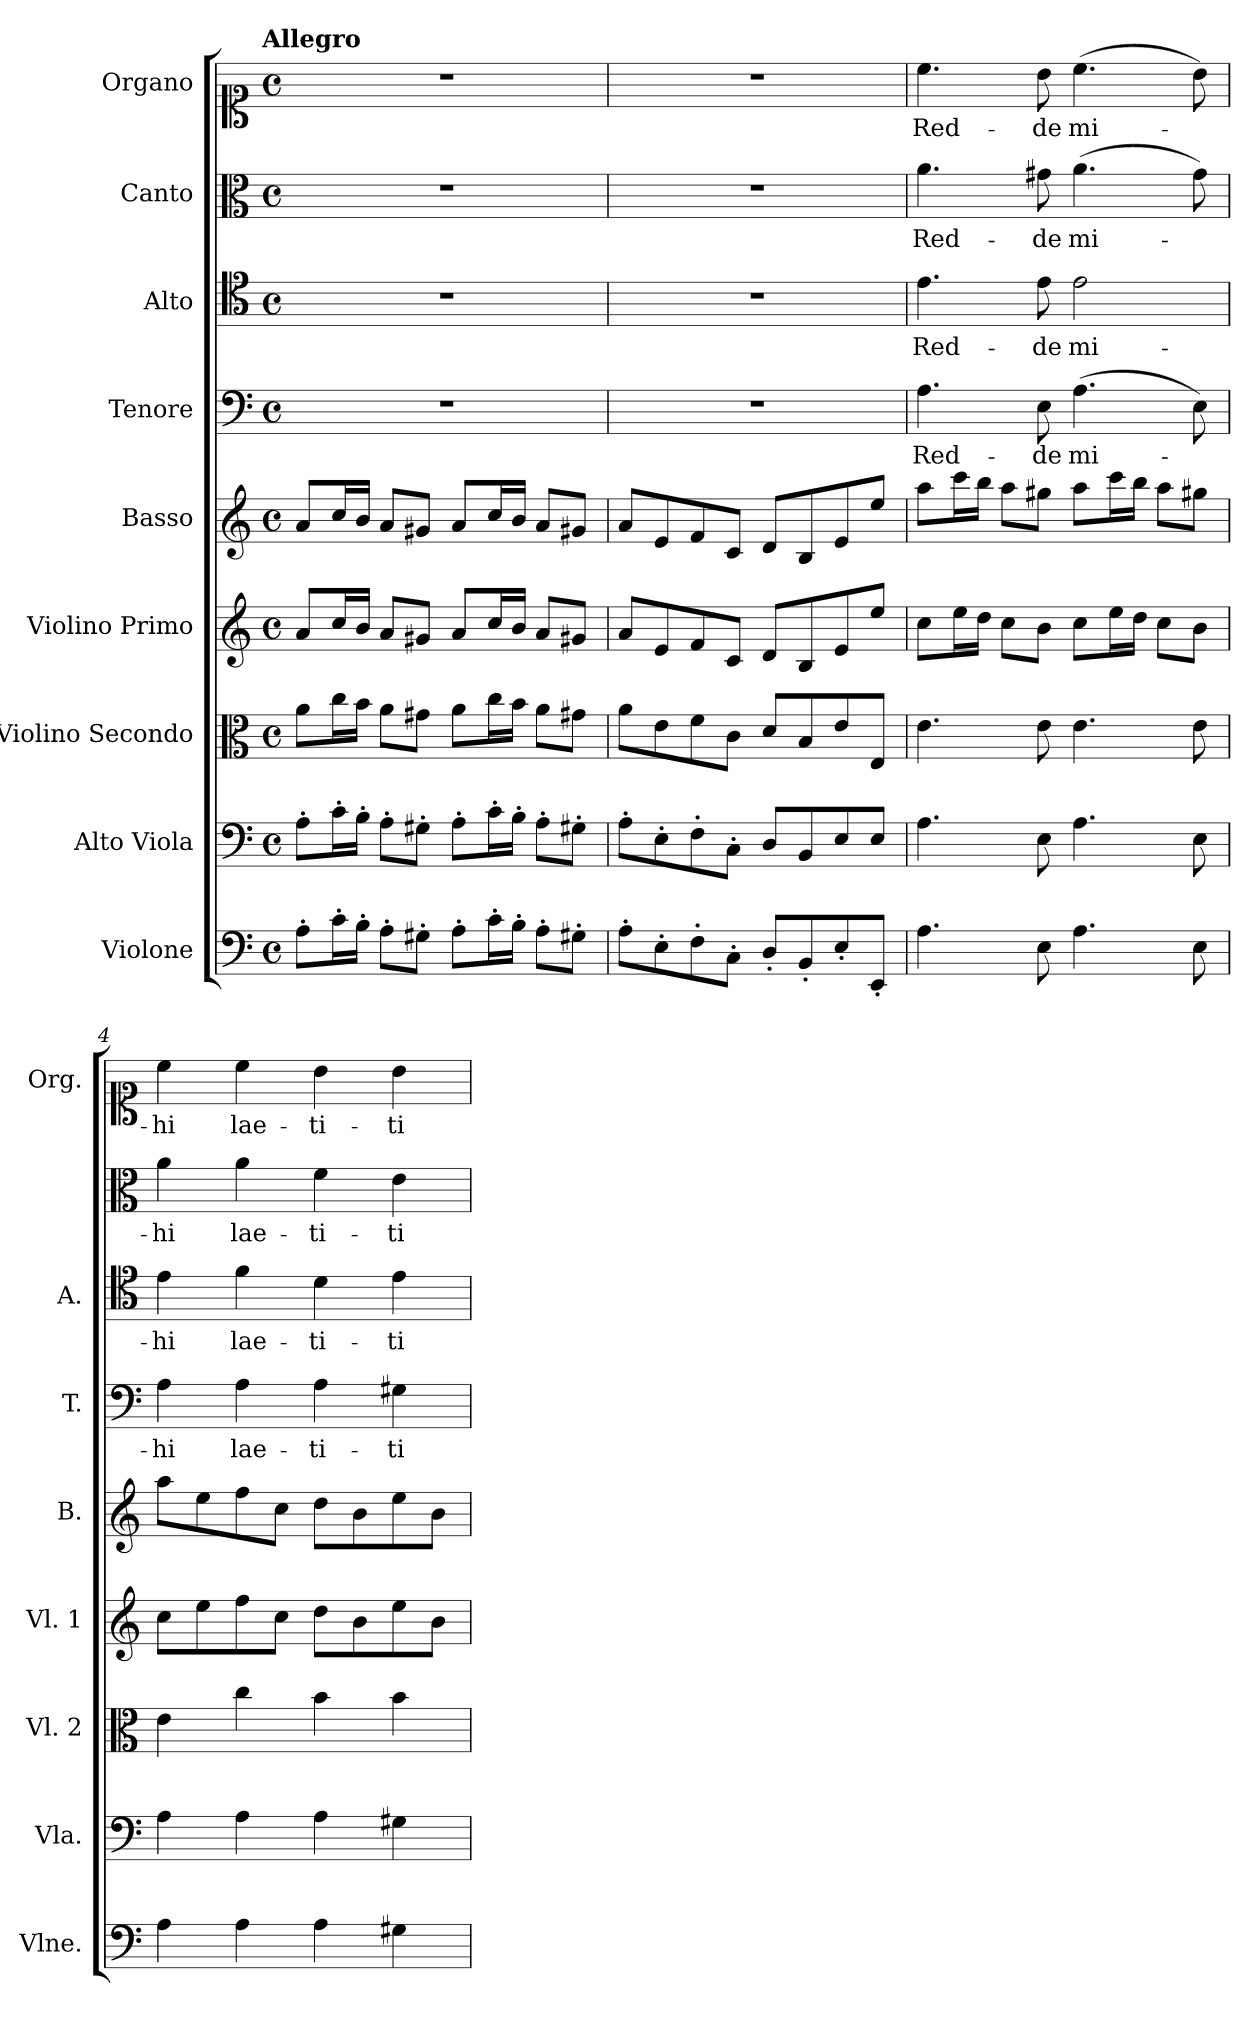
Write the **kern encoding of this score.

**kern	**kern	**kern	**kern	**kern	**kern	**text	**kern	**text	**kern	**text	**kern	**text
*part9	*part8	*part7	*part6	*part5	*part4	*part4	*part3	*part3	*part2	*part2	*part1	*part1
*staff9	*staff8	*staff7	*staff6	*staff5	*staff4	*staff4	*staff3	*staff3	*staff2	*staff2	*staff1	*staff1
*I"Violone	*I"Alto Viola	*I"Violino Secondo	*I"Violino Primo	*I"Basso	*I"Tenore	*	*I"Alto	*	*I"Canto	*	*I"Organo	*
*I'Vlne.	*I'Vla.	*I'Vl. 2	*I'Vl. 1	*I'B.	*I'T.	*	*I'A.	*	*	*	*I'Org.	*
*clefF4	*clefF4	*clefC3	*clefG2	*clefG2	*clefF4	*	*clefC4	*	*clefC3	*	*clefC1	*
*	*ITrd7c12	*	*	*	*	*	*	*	*	*	*	*
*k[]	*k[]	*k[]	*k[]	*k[]	*k[]	*	*k[]	*	*k[]	*	*k[]	*
!!LO:TX:omd:t=Allegro
*M4/4	*M4/4	*M4/4	*M4/4	*M4/4	*M4/4	*	*M4/4	*	*M4/4	*	*M4/4	*
*met(c)	*met(c)	*met(c)	*met(c)	*met(c)	*met(c)	*	*met(c)	*	*met(c)	*	*met(c)	*
*MM120	*MM120	*MM120	*MM120	*MM120	*MM120	*	*MM120	*	*MM120	*	*MM120	*
=1	=1	=1	=1	=1	=1	=1	=1	=1	=1	=1	=1	=1
8A'\L	8AA'\L	8a\L	8a/L	8a/L	1r	.	1r	.	1r	.	1r	.
16c'\L	16C'\L	16cc\L	16cc/L	16cc/L	.	.	.	.	.	.	.	.
16B'\JJ	16BB'\JJ	16b\JJ	16b/JJ	16b/JJ	.	.	.	.	.	.	.	.
8A'\L	8AA'\L	8a\L	8a/L	8a/L	.	.	.	.	.	.	.	.
8G#X'\J	8GG#X'\J	8g#X\J	8g#X/J	8g#X/J	.	.	.	.	.	.	.	.
8A'\L	8AA'\L	8a\L	8a/L	8a/L	.	.	.	.	.	.	.	.
16c'\L	16C'\L	16cc\L	16cc/L	16cc/L	.	.	.	.	.	.	.	.
16B'\JJ	16BB'\JJ	16b\JJ	16b/JJ	16b/JJ	.	.	.	.	.	.	.	.
8A'\L	8AA'\L	8a\L	8a/L	8a/L	.	.	.	.	.	.	.	.
8G#X'\J	8GG#X'\J	8g#X\J	8g#X/J	8g#X/J	.	.	.	.	.	.	.	.
=2	=2	=2	=2	=2	=2	=2	=2	=2	=2	=2	=2	=2
8A'\L	8AA'\L	8a\L	8a/L	8a/L	1r	.	1r	.	1r	.	1r	.
8E'\	8EE'\	8e\	8e/	8e/	.	.	.	.	.	.	.	.
8F'\	8FF'\	8f\	8f/	8f/	.	.	.	.	.	.	.	.
8C'\J	8CC'\J	8c\J	8c/J	8c/J	.	.	.	.	.	.	.	.
8D'/L	8DD/L	8d/L	8d/L	8d/L	.	.	.	.	.	.	.	.
8BB'/	8BBB/	8B/	8B/	8B/	.	.	.	.	.	.	.	.
8E'/	8EE/	8e/	8e/	8e/	.	.	.	.	.	.	.	.
8EE'/J	8EE/J	8E/J	8ee/J	8ee/J	.	.	.	.	.	.	.	.
=3	=3	=3	=3	=3	=3	=3	=3	=3	=3	=3	=3	=3
4.A\	4.AA\	4.e\	8cc\L	8aa\L	4.A\	Red-	4.e\	Red-	4.a\	Red-	4.cc\	Red-
.	.	.	16ee\L	16ccc\L	.	.	.	.	.	.	.	.
.	.	.	16dd\JJ	16bb\JJ	.	.	.	.	.	.	.	.
.	.	.	8cc\L	8aa\L	.	.	.	.	.	.	.	.
8E\	8EE\	8e\	8b\J	8gg#X\J	8E\	-de	8e\	-de	8g#X\	-de	8b\	-de
4.A\	4.AA\	4.e\	8cc\L	8aa\L	(>4.A\	mi-	2e\	mi-	(>4.a\	mi-	(>4.cc\	mi-
.	.	.	16ee\L	16ccc\L	.	.	.	.	.	.	.	.
.	.	.	16dd\JJ	16bb\JJ	.	.	.	.	.	.	.	.
.	.	.	8cc\L	8aa\L	.	.	.	.	.	.	.	.
8E\	8EE\	8e\	8b\J	8gg#X\J	8E\)	.	.	.	8g#\)	.	8b\)	.
!!LO:PB:g=z
=4	=4	=4	=4	=4	=4	=4	=4	=4	=4	=4	=4	=4
4A\	4AA\	4e\	8cc\L	8aa\L	4A\	-hi	4e\	-hi	4a\	-hi	4cc\	-hi
.	.	.	8ee\	8ee\	.	.	.	.	.	.	.	.
4A\	4AA\	4cc\	8ff\	8ff\	4A\	lae-	4f\	lae-	4a\	lae-	4cc\	lae-
.	.	.	8cc\J	8cc\J	.	.	.	.	.	.	.	.
4A\	4AA\	4b\	8dd\L	8dd\L	4A\	-ti-	4d\	-ti-	4f\	-ti-	4b\	-ti-
.	.	.	8b\	8b\	.	.	.	.	.	.	.	.
4G#X\	4GG#X\	4b\	8ee\	8ee\	4G#X\	-ti-	4e\	-ti-	4e\	-ti-	4b\	-ti-
.	.	.	8b\J	8b\J	.	.	.	.	.	.	.	.
=	=	=	=	=	=	=	=	=	=	=	=	=
*-	*-	*-	*-	*-	*-	*-	*-	*-	*-	*-	*-	*-
